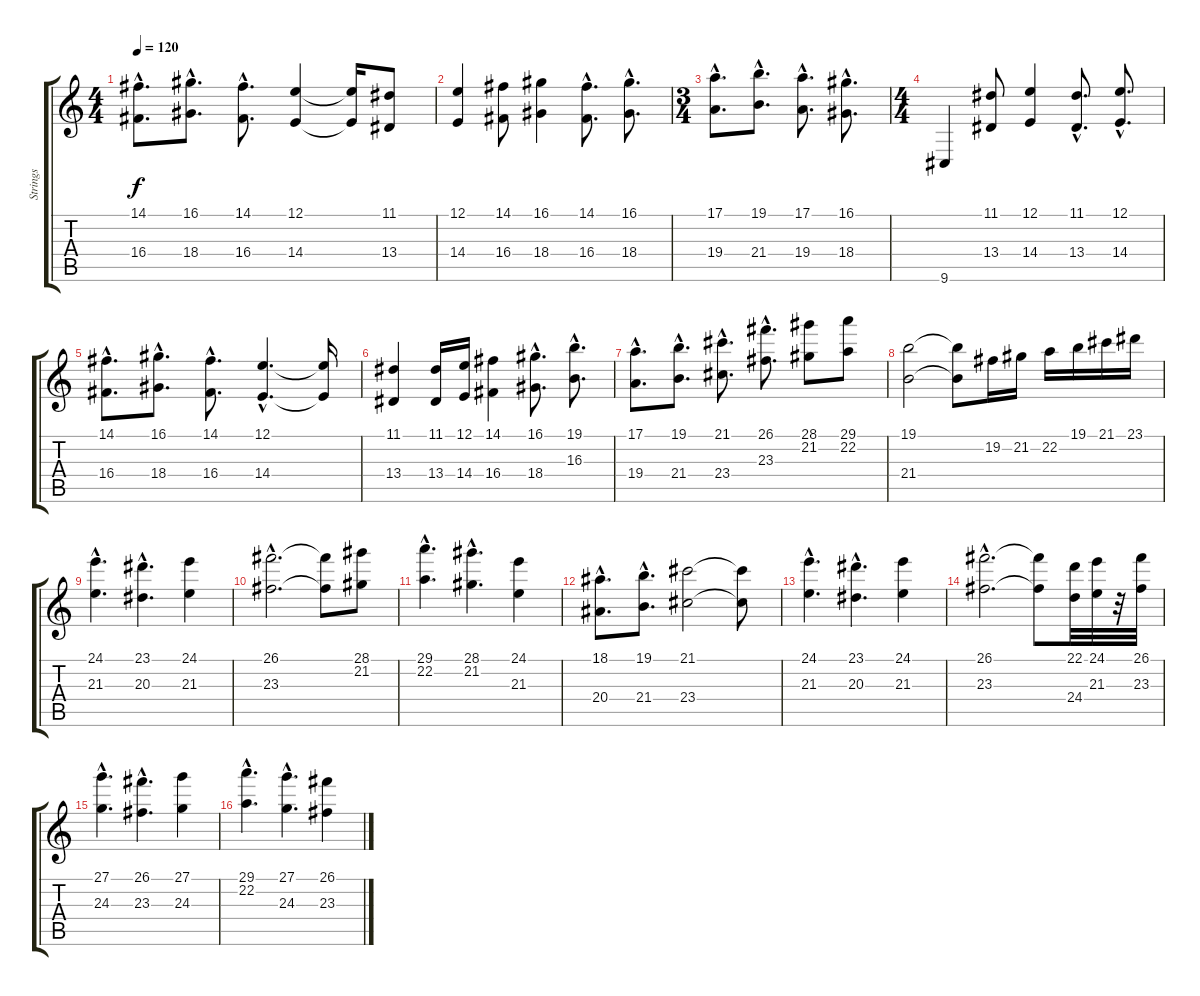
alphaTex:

\track ("Strings" "Strings") {instrument stringensemble1}
\staff {score tabs}
\tuning (E4 B3 G3 D3 A2 E2) {hide}
\ts (4 4)
\tempo 120
\clef g2
\ks c
(14.1{hac} 16.4{hac}).8{d dy f} (16.1{hac} 18.4{hac}).8{d} (14.1{hac} 16.4{hac}).8{d} (12.1 14.4).4 (12.1{t} 14.4{t}).16 (11.1 13.4).8 |
(12.1 14.4).4 (14.1 16.4).8 (16.1 18.4).4 (14.1{hac} 16.4{hac}).8{d} (16.1{hac} 18.4{hac}).8{d} |
\ts (3 4)
(17.1{hac} 19.4{hac}).8{d} (19.1{hac} 21.4{hac}).8{d} (17.1{hac} 19.4{hac}).8{d} (16.1{hac} 18.4{hac}).8{d} |
\ts (4 4)
9.6.4 (11.1 13.4).8 (12.1 14.4).4 (11.1{hac} 13.4{hac}).8{d} (12.1{hac} 14.4{hac}).8{d} |
(14.1{hac} 16.4{hac}).8{d} (16.1{hac} 18.4{hac}).8{d} (14.1{hac} 16.4{hac}).8{d} (12.1{hac} 14.4{hac}).4{d} (12.1{t} 14.4{t}).16 |
(11.1 13.4).4 (11.1 13.4).16 (12.1 14.4).16 (14.1 16.4).4 (16.1{hac} 18.4{hac}).8{d} (19.1{hac} 16.3{hac}).8{d} |
(17.1{hac} 19.4{hac}).8{d} (19.1{hac} 21.4{hac}).8{d} (21.1{hac} 23.4{hac}).8{d} (26.1{hac} 23.3{hac}).8{d} (28.1 21.2).8 (29.1 22.2).8 |
(19.1 21.4).2 (19.1{t} 21.4{t}).8 19.2.16 21.2.16 22.2.16 19.1.16 21.1.16 23.1.16 |
(24.1{hac} 21.3{hac}).4{d} (23.1{hac} 20.3{hac}).4{d} (24.1 21.3).4 |
(26.1{hac} 23.3{hac}).2{d} (26.1{t} 23.3{t}).8 (28.1 21.2).8 |
(29.1{hac} 22.2{hac}).4{d} (28.1{hac} 21.2{hac}).4{d} (24.1 21.3).4 |
(18.1{hac} 20.4{hac}).8{d} (19.1{hac} 21.4{hac}).8{d} (21.1 23.4).2 (21.1{t} 23.4{t}).8 |
(24.1{hac} 21.3{hac}).4{d} (23.1{hac} 20.3{hac}).4{d} (24.1 21.3).4 |
(26.1{hac} 23.3{hac}).2{d} (26.1{t} 23.3{t}).8 (22.1 24.4).32 (24.1 21.3).32 r.32 (26.1 23.3).32 |
(27.1{hac} 24.3{hac}).4{d} (26.1{hac} 23.3{hac}).4{d} (27.1 24.3).4 |
(29.1{hac} 22.2{hac}).4{d} (27.1{hac} 24.3{hac}).4{d} (26.1 23.3).4
